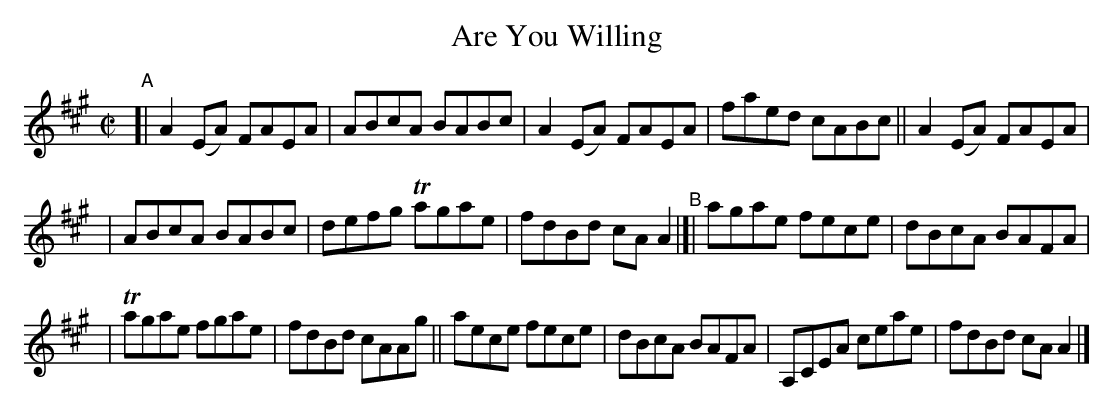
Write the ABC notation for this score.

X:1
T: Are You Willing
M: C|
L: 1/8
K: A
"^A"[| A2(EA) FAEA | ABcA BABc | A2(EA) FAEA | faed cABc || A2(EA) FAEA |
| ABcA BABc | defg Tagae | fdBd cAA2 "^B"|]| agae fece | dBcA BAFA |
| Tagae fgae | fdBd cAAg || aece fece | dBcA BAFA | A,CEA ceae | fdBd cAA2 |]
